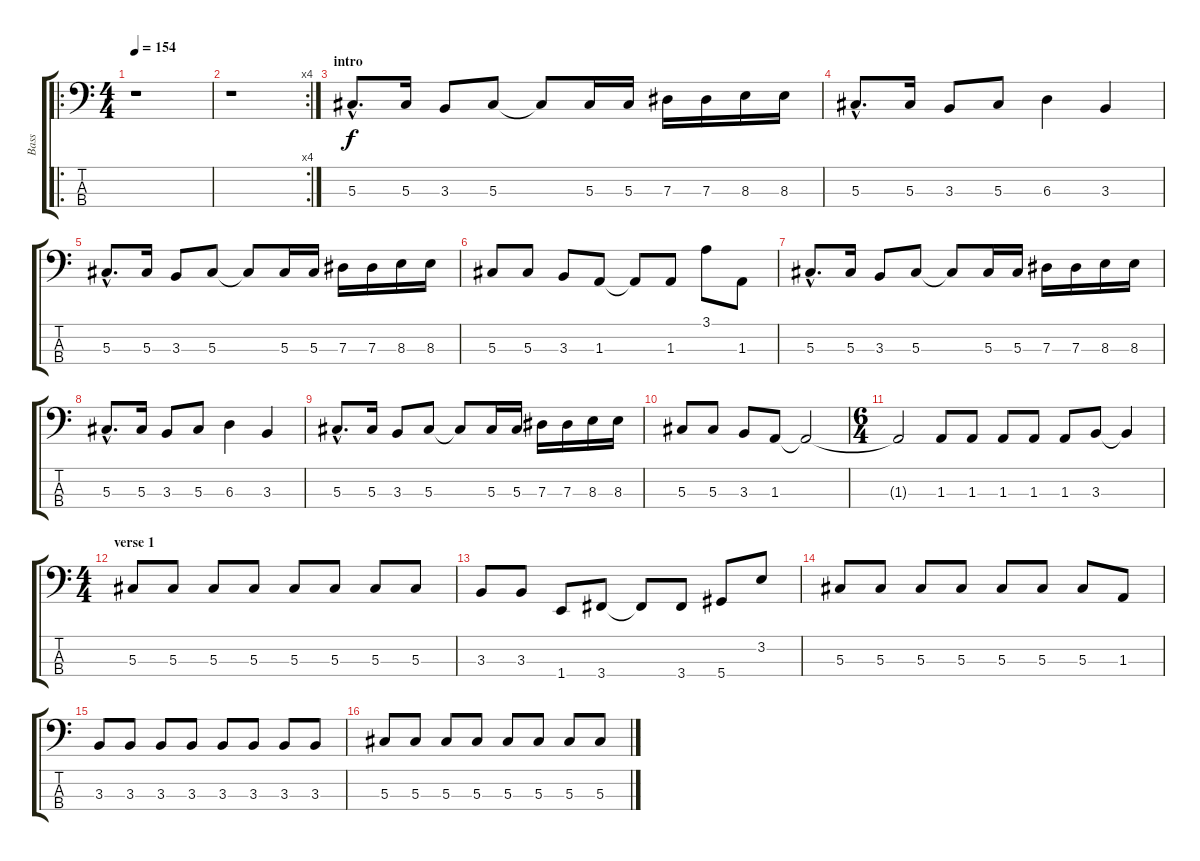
\track ("Bass" "Bass") {instrument electricbassfinger}
\staff {score tabs}
\tuning (Gb2 Db2 Ab1 Eb1) {hide}
\ro
\ts (4 4)
\tempo 154
\clef f4
\ks c
r.1{dy f instrument electricbassfinger} |
\rc 4
r.1 |
\section ("" "intro")
5.3{hac}.8{d} 5.3.16 3.3.8 5.3.8 5.3{t}.8 5.3.16 5.3.16 7.3.16 7.3.16 8.3.16 8.3.16 |
5.3{hac}.8{d} 5.3.16 3.3.8 5.3.8 6.3.4 3.3.4 |
5.3{hac}.8{d} 5.3.16 3.3.8 5.3.8 5.3{t}.8 5.3.16 5.3.16 7.3.16 7.3.16 8.3.16 8.3.16 |
5.3.8 5.3.8 3.3.8 1.3.8 1.3{t}.8 1.3.8 3.1.8 1.3.8 |
5.3{hac}.8{d} 5.3.16 3.3.8 5.3.8 5.3{t}.8 5.3.16 5.3.16 7.3.16 7.3.16 8.3.16 8.3.16 |
5.3{hac}.8{d} 5.3.16 3.3.8 5.3.8 6.3.4 3.3.4 |
5.3{hac}.8{d} 5.3.16 3.3.8 5.3.8 5.3{t}.8 5.3.16 5.3.16 7.3.16 7.3.16 8.3.16 8.3.16 |
5.3.8 5.3.8 3.3.8 1.3.8 1.3{t}.2 |
\ts (6 4)
1.3{t}.2 1.3.8 1.3.8 1.3.8 1.3.8 1.3.8 3.3.8 3.3{t}.4 |
\ts (4 4)
\section ("" "verse 1")
5.3.8 5.3.8 5.3.8 5.3.8 5.3.8 5.3.8 5.3.8 5.3.8 |
3.3.8 3.3.8 1.4.8 3.4.8 3.4{t}.8 3.4.8 5.4.8 3.2.8 |
5.3.8 5.3.8 5.3.8 5.3.8 5.3.8 5.3.8 5.3.8 1.3.8 |
3.3.8 3.3.8 3.3.8 3.3.8 3.3.8 3.3.8 3.3.8 3.3.8 |
5.3.8 5.3.8 5.3.8 5.3.8 5.3.8 5.3.8 5.3.8 5.3.8
